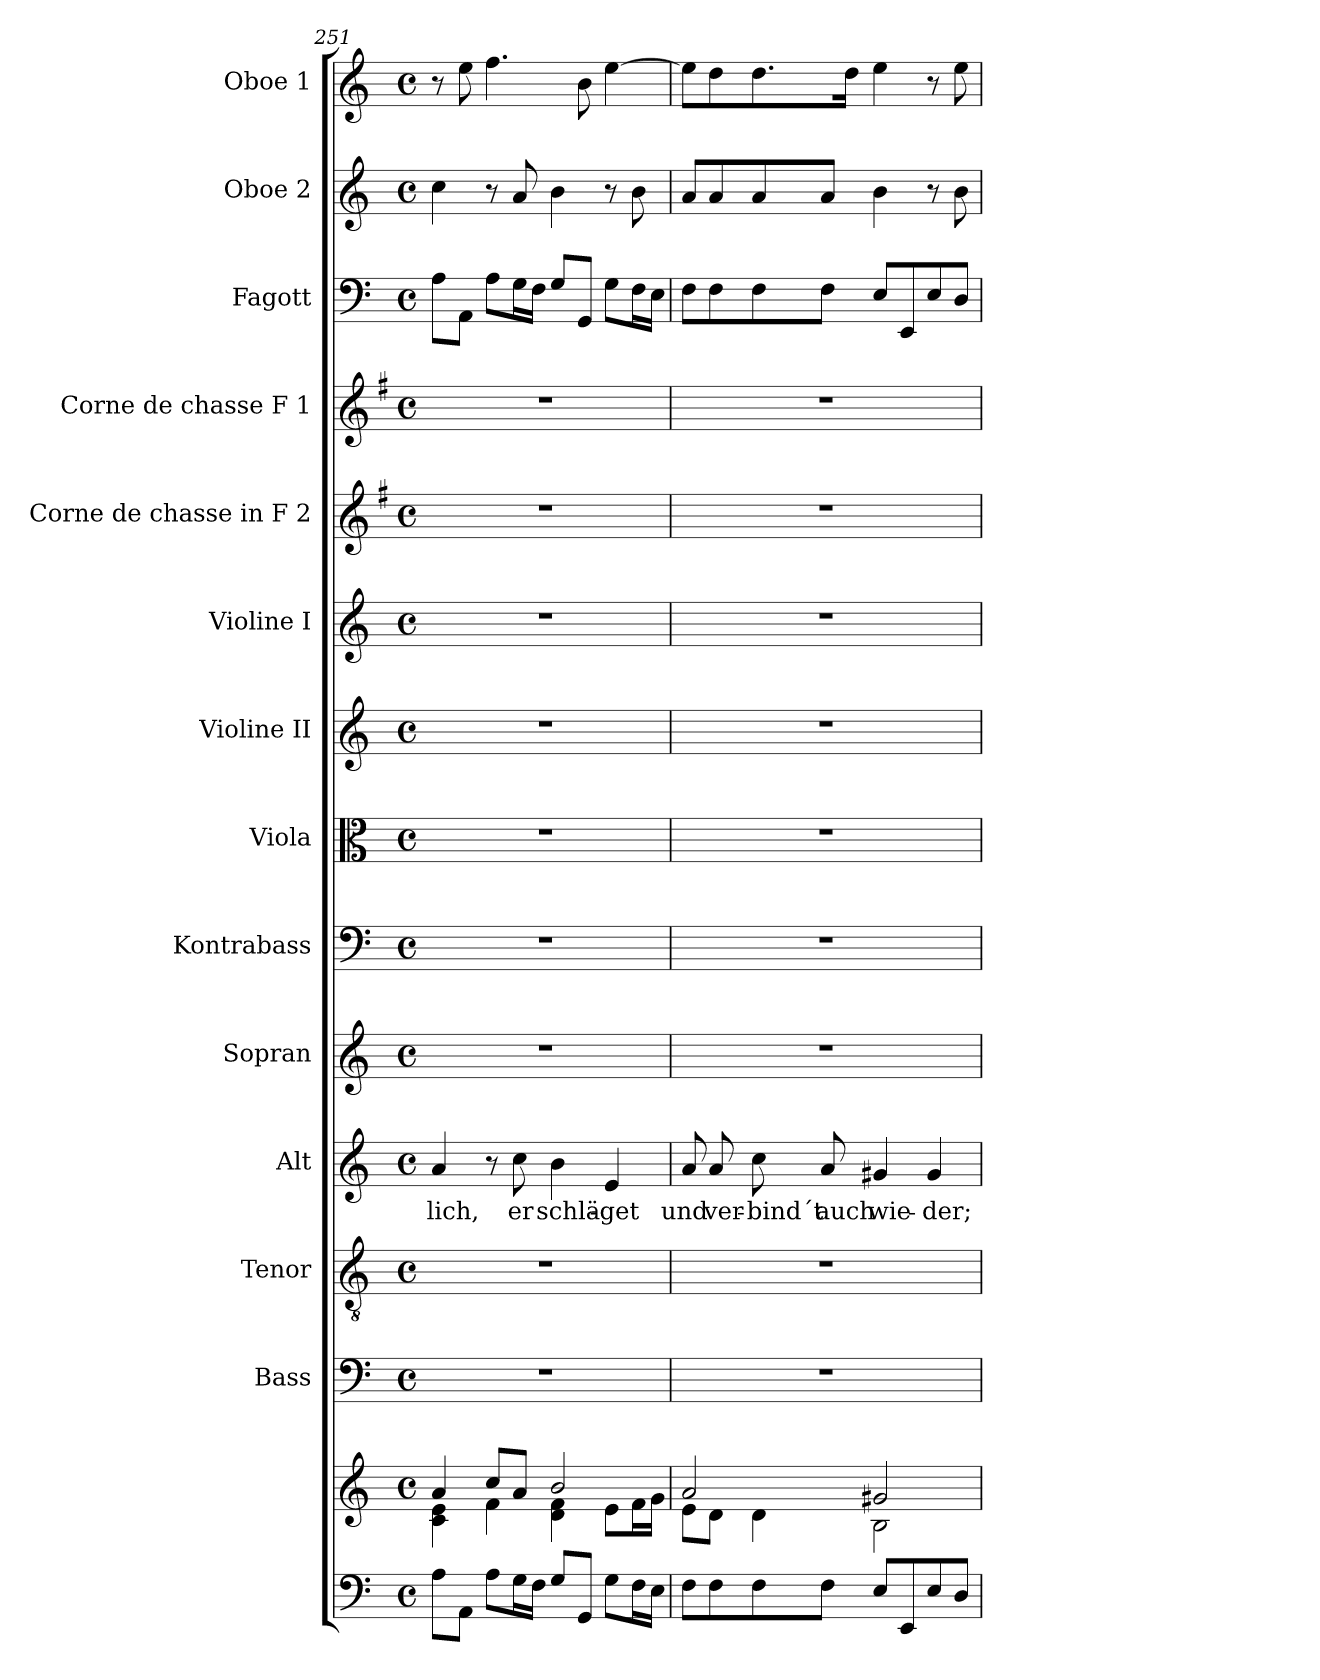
**kern	**kern	**kern	**kern	**kern	**text	**kern	**kern	**kern	**kern	**kern	**kern	**kern	**kern	**kern	**kern
*part14	*part14	*part13	*part12	*part11	*part11	*part10	*part9	*part8	*part7	*part6	*part5	*part4	*part3	*part2	*part1
*staff15	*staff14	*staff13	*staff12	*staff11	*staff11	*staff10	*staff9	*staff8	*staff7	*staff6	*staff5	*staff4	*staff3	*staff2	*staff1
*	*	*I"Bass	*I"Tenor	*I"Alt	*	*I"Sopran	*I"Kontrabass	*I"Viola	*I"Violine II	*I"Violine I	*I"Corne de chasse in F 2	*I"Corne de chasse F 1	*I"Fagott	*I"Oboe 2	*I"Oboe 1
*	*	*I'B.	*I'T.	*I'A.	*	*I'S.	*I'Kb.	*I'Vla.	*I'Vl. II	*I'Vl. I	*	*	*I'Fg.	*I'Ob. 2	*I'Ob. 1
*clefF4	*clefG2	*clefF4	*clefGv2	*clefG2	*	*clefG2	*clefF4	*clefC3	*clefG2	*clefG2	*clefG2	*clefG2	*clefF4	*clefG2	*clefG2
*	*	*	*	*	*	*	*ITrd7c12	*	*	*	*ITrd4c7	*ITrd4c7	*	*	*
*k[]	*k[]	*k[]	*k[]	*k[]	*	*k[]	*k[]	*k[]	*k[]	*k[]	*k[]	*k[]	*k[]	*k[]	*k[]
*C:	*C:	*C:	*C:	*C:	*	*C:	*C:	*C:	*C:	*C:	*C:	*C:	*C:	*C:	*C:
*M4/4	*M4/4	*M4/4	*M4/4	*M4/4	*	*M4/4	*M4/4	*M4/4	*M4/4	*M4/4	*M4/4	*M4/4	*M4/4	*M4/4	*M4/4
*met(c)	*met(c)	*met(c)	*met(c)	*met(c)	*	*met(c)	*met(c)	*met(c)	*met(c)	*met(c)	*met(c)	*met(c)	*met(c)	*met(c)	*met(c)
=251	=251	=251	=251	=251	=251	=251	=251	=251	=251	=251	=251	=251	=251	=251	=251
*	*^	*	*	*	*	*	*	*	*	*	*	*	*	*	*
!	!	!	!	!	!	!LO:LY:b	!	!	!	!	!	!	!	!	!	!
8A\L	4a/	4c\ 4e\	1r	1r	4a/	-lich,	1r	1r	1r	1r	1r	1r	1r	8A\L	4cc\	8r
8AA\J	.	.	.	.	.	.	.	.	.	.	.	.	.	8AA\J	.	8ee\
8A\L	8cc/L	4f\	.	.	8r	.	.	.	.	.	.	.	.	8A\L	8r	4.ff\
!	!	!	!	!	!	!LO:LY:b	!	!	!	!	!	!	!	!	!	!
16G\L	8a/J	.	.	.	8cc\	er	.	.	.	.	.	.	.	16G\L	8a/	.
16F\JJ	.	.	.	.	.	.	.	.	.	.	.	.	.	16F\JJ	.	.
!	!	!	!	!	!	!LO:LY:b	!	!	!	!	!	!	!	!	!	!
8G/L	2b/	4d\ 4f\	.	.	4b\	schlä-	.	.	.	.	.	.	.	8G/L	4b\	.
8GG/J	.	.	.	.	.	.	.	.	.	.	.	.	.	8GG/J	.	8b\
!	!	!	!	!	!	!LO:LY:b	!	!	!	!	!	!	!	!	!	!
8G\L	.	8e\L	.	.	4e/	-get	.	.	.	.	.	.	.	8G\L	8r	[4ee\
16F\L	.	16f\L	.	.	.	.	.	.	.	.	.	.	.	16F\L	8b\	.
16E\JJ	.	16g\JJ	.	.	.	.	.	.	.	.	.	.	.	16E\JJ	.	.
=252	=252	=252	=252	=252	=252	=252	=252	=252	=252	=252	=252	=252	=252	=252	=252	=252
!	!	!	!	!	!	!LO:LY:b	!	!	!	!	!	!	!	!	!	!
8F\L	2a/	8e\L	1r	1r	8a/	und	1r	1r	1r	1r	1r	1r	1r	8F\L	8a/L	8ee\L]
!	!	!	!	!	!	!LO:LY:b	!	!	!	!	!	!	!	!	!	!
8F\	.	8d\J	.	.	8a/	ver-	.	.	.	.	.	.	.	8F\	8a/	8dd\
!	!	!	!	!	!	!LO:LY:b	!	!	!	!	!	!	!	!	!	!
8F\	.	4d\	.	.	8cc\	-bind´t	.	.	.	.	.	.	.	8F\	8a/	8.dd\
!	!	!	!	!	!	!LO:LY:b	!	!	!	!	!	!	!	!	!	!
8F\J	.	.	.	.	8a/	auch	.	.	.	.	.	.	.	8F\J	8a/J	.
.	.	.	.	.	.	.	.	.	.	.	.	.	.	.	.	16dd\Jk
!	!	!	!	!	!	!LO:LY:b	!	!	!	!	!	!	!	!	!	!
8E/L	2g#X/	2B\	.	.	4g#X/	wie-	.	.	.	.	.	.	.	8E/L	4b\	4ee\
8EE/	.	.	.	.	.	.	.	.	.	.	.	.	.	8EE/	.	.
!	!	!	!	!	!	!LO:LY:b	!	!	!	!	!	!	!	!	!	!
8E/	.	.	.	.	4g#/	-der;	.	.	.	.	.	.	.	8E/	8r	8r
8D/J	.	.	.	.	.	.	.	.	.	.	.	.	.	8D/J	8b\	8ee\
*	*v	*v	*	*	*	*	*	*	*	*	*	*	*	*	*	*
=	=	=	=	=	=	=	=	=	=	=	=	=	=	=	=
*-	*-	*-	*-	*-	*-	*-	*-	*-	*-	*-	*-	*-	*-	*-	*-
